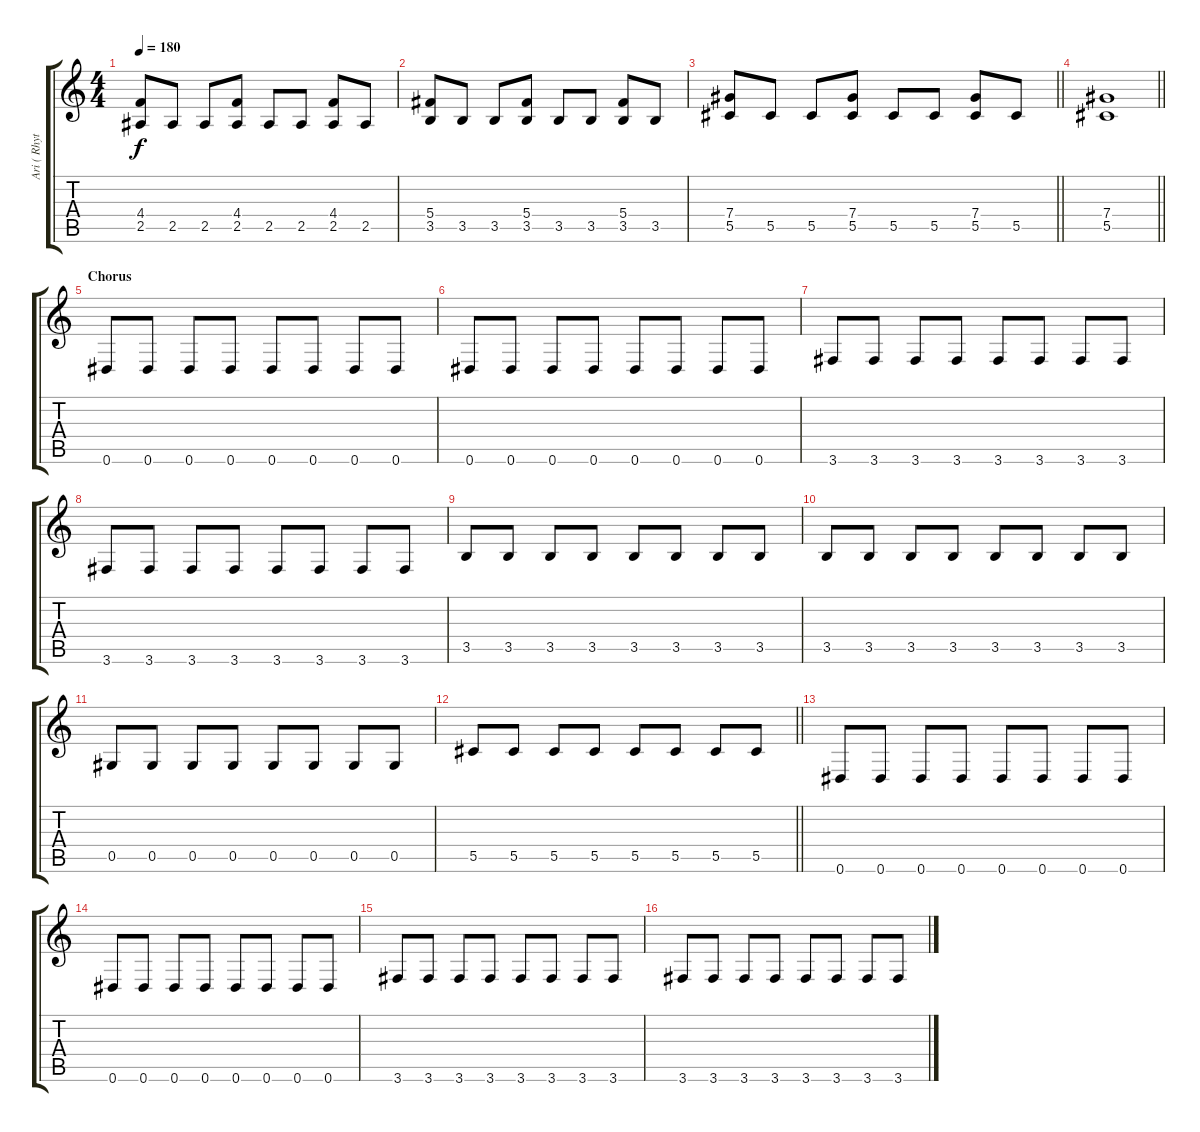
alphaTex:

\track ("Ari ( Rhythm )" "Ari ( Rhyt") {instrument distortionguitar}
\staff {score tabs}
\tuning (Eb4 Bb3 Gb3 Db3 Ab2 Eb2) {hide}
\ts (4 4)
\tempo 180
\clef g2
\ks c
(4.4 2.5).8{dy f} 2.5.8 2.5.8 (4.4 2.5).8 2.5.8 2.5.8 (4.4 2.5).8 2.5.8 |
(5.4 3.5).8 3.5.8 3.5.8 (5.4 3.5).8 3.5.8 3.5.8 (5.4 3.5).8 3.5.8 |
\barLineRight lightlight
(7.4 5.5).8 5.5.8 5.5.8 (7.4 5.5).8 5.5.8 5.5.8 (7.4 5.5).8 5.5.8 |
\barLineRight lightlight
(7.4 5.5).1 |
\section ("" "Chorus")
0.6.8 0.6.8 0.6.8 0.6.8 0.6.8 0.6.8 0.6.8 0.6.8 |
0.6.8 0.6.8 0.6.8 0.6.8 0.6.8 0.6.8 0.6.8 0.6.8 |
3.6.8 3.6.8 3.6.8 3.6.8 3.6.8 3.6.8 3.6.8 3.6.8 |
3.6.8 3.6.8 3.6.8 3.6.8 3.6.8 3.6.8 3.6.8 3.6.8 |
3.5.8 3.5.8 3.5.8 3.5.8 3.5.8 3.5.8 3.5.8 3.5.8 |
3.5.8 3.5.8 3.5.8 3.5.8 3.5.8 3.5.8 3.5.8 3.5.8 |
0.5.8 0.5.8 0.5.8 0.5.8 0.5.8 0.5.8 0.5.8 0.5.8 |
\barLineRight lightlight
5.5.8 5.5.8 5.5.8 5.5.8 5.5.8 5.5.8 5.5.8 5.5.8 |
0.6.8 0.6.8 0.6.8 0.6.8 0.6.8 0.6.8 0.6.8 0.6.8 |
0.6.8 0.6.8 0.6.8 0.6.8 0.6.8 0.6.8 0.6.8 0.6.8 |
3.6.8 3.6.8 3.6.8 3.6.8 3.6.8 3.6.8 3.6.8 3.6.8 |
3.6.8 3.6.8 3.6.8 3.6.8 3.6.8 3.6.8 3.6.8 3.6.8
